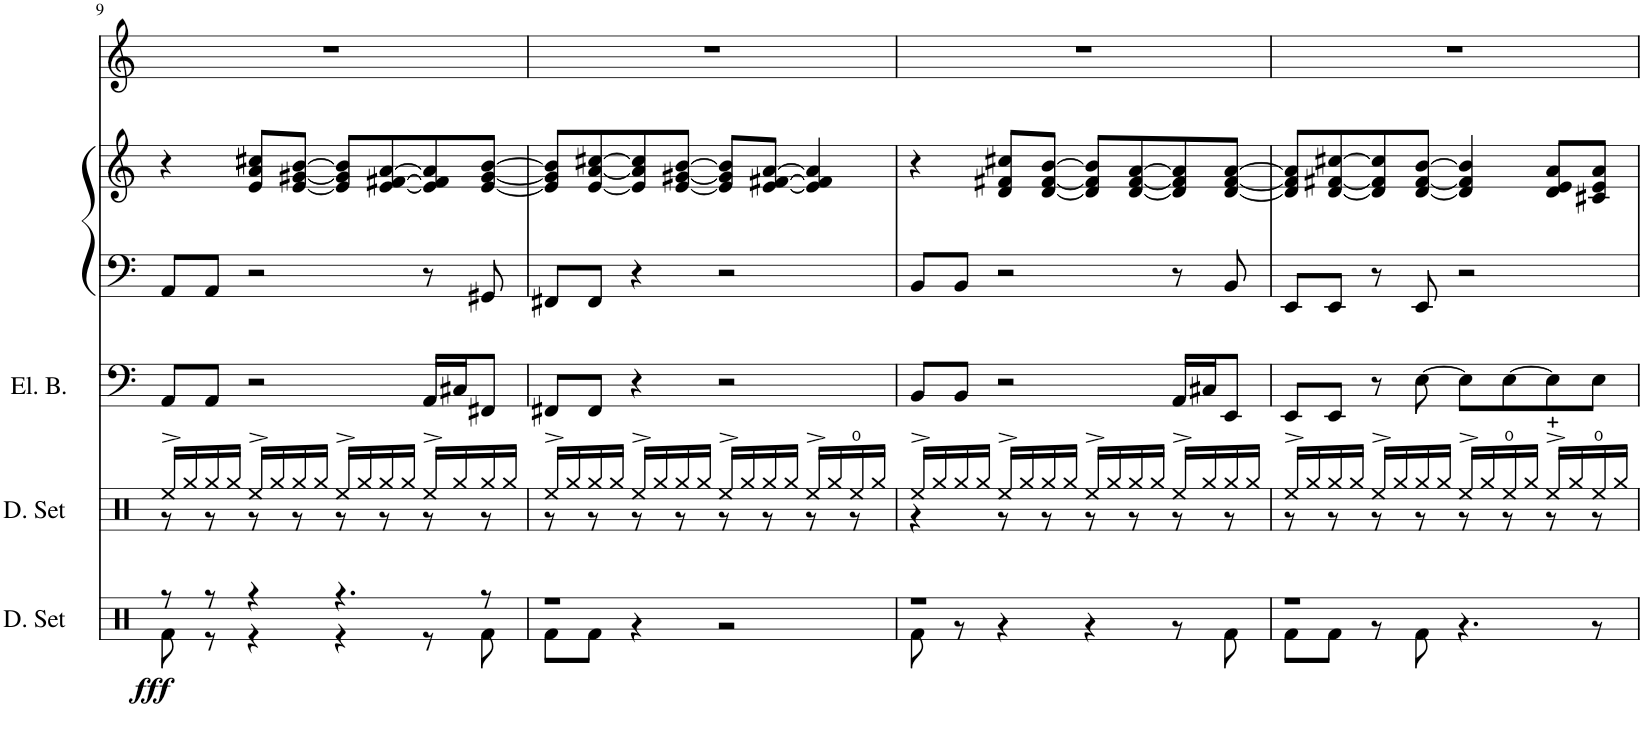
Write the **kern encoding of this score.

**kern	**dynam	**kern	**kern	**kern	**kern	**kern
*part5	*part5	*part4	*part3	*part2	*part2	*part1
*staff6	*staff6	*staff5	*staff4	*staff3	*staff2	*staff1
*I"Drumset	*	*I"Drumset	*I"Electric Bass	*I"Piano	*	*I"Voice
*I'D. Set	*	*I'D. Set	*I'El. B.	*I'Pno	*	*I'V
!!LO:PB:g=z
*clefX	*	*clefX	*clefF4	*clefF4	*clefG2	*clefG2
*	*	*	*Trd7c12	*	*	*
*k[]	*	*k[]	*k[]	*k[]	*k[]	*k[]
*M4/4	*	*M4/4	*M4/4	*M4/4	*M4/4	*M4/4
=9	=9	=9	=9	=9	=9	=9
*^	*	*^	*	*	*	*
!	!	!LO:DY:b	!	!	!	!	!	!
8r	8Rf\	fff	16Ree^/LL	8r	8AA/L	8AA/L	4r	1r
.	.	.	16Rgg/	.	.	.	.	.
8r	8r	.	16Rgg/	8r	8AA/J	8AA/J	.	.
.	.	.	16Rgg/JJ	.	.	.	.	.
4r	4r	.	16Ree^/LL	8r	2r	2r	8e/ 8a/ 8cc#X/L	.
.	.	.	16Rgg/	.	.	.	.	.
.	.	.	16Rgg/	8r	.	.	[8e/ [8g#X/ [8b/J	.
.	.	.	16Rgg/JJ	.	.	.	.	.
4.r	4r	.	16Ree^/LL	8r	.	.	8e/] 8g#/] 8b/]L	.
.	.	.	16Rgg/	.	.	.	.	.
.	.	.	16Rgg/	8r	.	.	[8e/ [8f#X/ [8a/	.
.	.	.	16Rgg/JJ	.	.	.	.	.
.	8r	.	16Ree^/LL	8r	16AA/LL	8r	8e/] 8f#/] 8a/]	.
.	.	.	16Rgg/	.	16C#X/J	.	.	.
8r	8Rf\	.	16Rgg/	8r	8FF#X/J	8GG#X/	[8e/ [8g#/ [8b/J	.
.	.	.	16Rgg/JJ	.	.	.	.	.
=10	=10	=10	=10	=10	=10	=10	=10	=10
1r	8Rf\L	.	16Ree^/LL	8r	8FF#X/L	8FF#X/L	8e/] 8g#/] 8b/]L	1r
.	.	.	16Rgg/	.	.	.	.	.
.	8Rf\J	.	16Rgg/	8r	8FF#/J	8FF#/J	[8e/ [8a/ [8cc#X/	.
.	.	.	16Rgg/JJ	.	.	.	.	.
.	4r	.	16Ree^/LL	8r	4r	4r	8e/] 8a/] 8cc#/]	.
.	.	.	16Rgg/	.	.	.	.	.
.	.	.	16Rgg/	8r	.	.	[8e/ [8g#X/ [8b/J	.
.	.	.	16Rgg/JJ	.	.	.	.	.
.	2r	.	16Ree^/LL	8r	2r	2r	8e/] 8g#/] 8b/]L	.
.	.	.	16Rgg/	.	.	.	.	.
.	.	.	16Rgg/	8r	.	.	[8e/ [8f#X/ [8a/J	.
.	.	.	16Rgg/JJ	.	.	.	.	.
.	.	.	16Ree^/LL	8r	.	.	4e/] 4f#/] 4a/]	.
.	.	.	16Rgg/	.	.	.	.	.
.	.	.	16Ree/	8r	.	.	.	.
.	.	.	16Rgg/JJ	.	.	.	.	.
=11	=11	=11	=11	=11	=11	=11	=11	=11
1r	8Rf\	.	16Ree^/LL	4r	8BB/L	8BB/L	4r	1r
.	.	.	16Rgg/	.	.	.	.	.
.	8r	.	16Rgg/	.	8BB/J	8BB/J	.	.
.	.	.	16Rgg/JJ	.	.	.	.	.
.	4r	.	16Ree^/LL	8r	2r	2r	8d/ 8f#X/ 8cc#X/L	.
.	.	.	16Rgg/	.	.	.	.	.
.	.	.	16Rgg/	8r	.	.	[8d/ [8f#/ [8b/J	.
.	.	.	16Rgg/JJ	.	.	.	.	.
.	4r	.	16Ree^/LL	8r	.	.	8d/] 8f#/] 8b/]L	.
.	.	.	16Rgg/	.	.	.	.	.
.	.	.	16Rgg/	8r	.	.	[8d/ [8f#/ [8a/	.
.	.	.	16Rgg/JJ	.	.	.	.	.
.	8r	.	16Ree^/LL	8r	16AA/LL	8r	8d/] 8f#/] 8a/]	.
.	.	.	16Rgg/	.	16C#X/J	.	.	.
.	8Rf\	.	16Rgg/	8r	8EE/J	8BB/	[8d/ [8f#/ [8a/J	.
.	.	.	16Rgg/JJ	.	.	.	.	.
=12	=12	=12	=12	=12	=12	=12	=12	=12
1r	8Rf\L	.	16Ree^/LL	8r	8EE/L	8EE/L	8d/] 8f#/] 8a/]L	1r
.	.	.	16Rgg/	.	.	.	.	.
.	8Rf\J	.	16Rgg/	8r	8EE/J	8EE/J	[8d/ [8f#X/ [8cc#X/	.
.	.	.	16Rgg/JJ	.	.	.	.	.
.	8r	.	16Ree^/LL	8r	8r	8r	8d/] 8f#/] 8cc#/]	.
.	.	.	16Rgg/	.	.	.	.	.
.	8Rf\	.	16Rgg/	8r	[8E\	8EE/	[8d/ [8f#/ [8b/J	.
.	.	.	16Rgg/JJ	.	.	.	.	.
.	4.r	.	16Ree^/LL	8r	8E\L]	2r	4d/] 4f#/] 4b/]	.
.	.	.	16Rgg/	.	.	.	.	.
.	.	.	16Ree/	8r	[8E\	.	.	.
.	.	.	16Rgg/JJ	.	.	.	.	.
.	.	.	16Ree^/LL	8r	8E\]	.	8d/ 8e/ 8a/L	.
.	.	.	16Rgg/	.	.	.	.	.
.	8r	.	16Ree/	8r	8E\J	.	8c#X/ 8e/ 8a/J	.
.	.	.	16Rgg/JJ	.	.	.	.	.
*v	*v	*	*	*	*	*	*	*
*	*	*v	*v	*	*	*	*
=	=	=	=	=	=	=
*-	*-	*-	*-	*-	*-	*-
